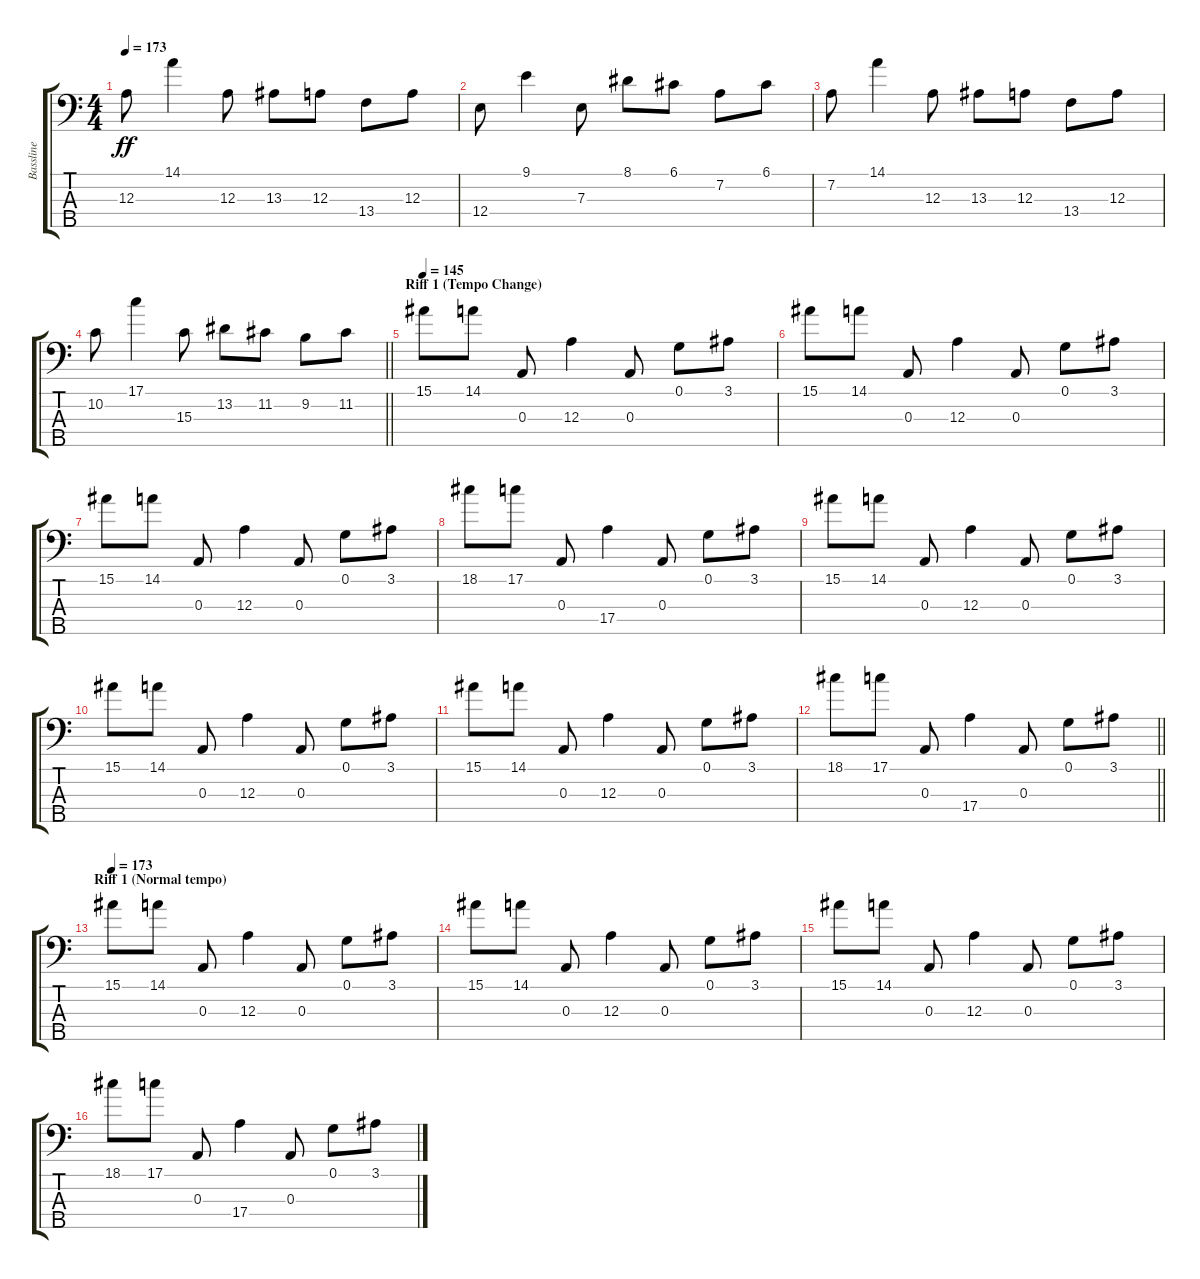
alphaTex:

\track ("Bassline" "Bassline") {instrument electricbassfinger}
\staff {score tabs}
\tuning (G2 D2 A1 E1 B0) {hide}
\ts (4 4)
\tempo 173
\clef f4
\ks c
12.3.8{dy ff} 14.1.4 12.3.8 13.3.8 12.3.8 13.4.8 12.3.8 |
12.4.8 9.1.4 7.3.8 8.1.8 6.1.8 7.2.8 6.1.8 |
7.2.8 14.1.4 12.3.8 13.3.8 12.3.8 13.4.8 12.3.8 |
\barLineRight lightlight
10.2.8 17.1.4 15.3.8 13.2.8 11.2.8 9.2.8 11.2.8 |
\section ("" "Riff 1 (Tempo Change)")
\tempo 145
15.1.8 14.1.8 0.3.8 12.3.4 0.3.8 0.1.8 3.1.8 |
15.1.8 14.1.8 0.3.8 12.3.4 0.3.8 0.1.8 3.1.8 |
15.1.8 14.1.8 0.3.8 12.3.4 0.3.8 0.1.8 3.1.8 |
18.1.8 17.1.8 0.3.8 17.4.4 0.3.8 0.1.8 3.1.8 |
15.1.8 14.1.8 0.3.8 12.3.4 0.3.8 0.1.8 3.1.8 |
15.1.8 14.1.8 0.3.8 12.3.4 0.3.8 0.1.8 3.1.8 |
15.1.8 14.1.8 0.3.8 12.3.4 0.3.8 0.1.8 3.1.8 |
\barLineRight lightlight
18.1.8 17.1.8 0.3.8 17.4.4 0.3.8 0.1.8 3.1.8 |
\section ("" "Riff 1 (Normal tempo)")
\tempo 173
15.1.8 14.1.8 0.3.8 12.3.4 0.3.8 0.1.8 3.1.8 |
15.1.8 14.1.8 0.3.8 12.3.4 0.3.8 0.1.8 3.1.8 |
15.1.8 14.1.8 0.3.8 12.3.4 0.3.8 0.1.8 3.1.8 |
18.1.8 17.1.8 0.3.8 17.4.4 0.3.8 0.1.8 3.1.8
